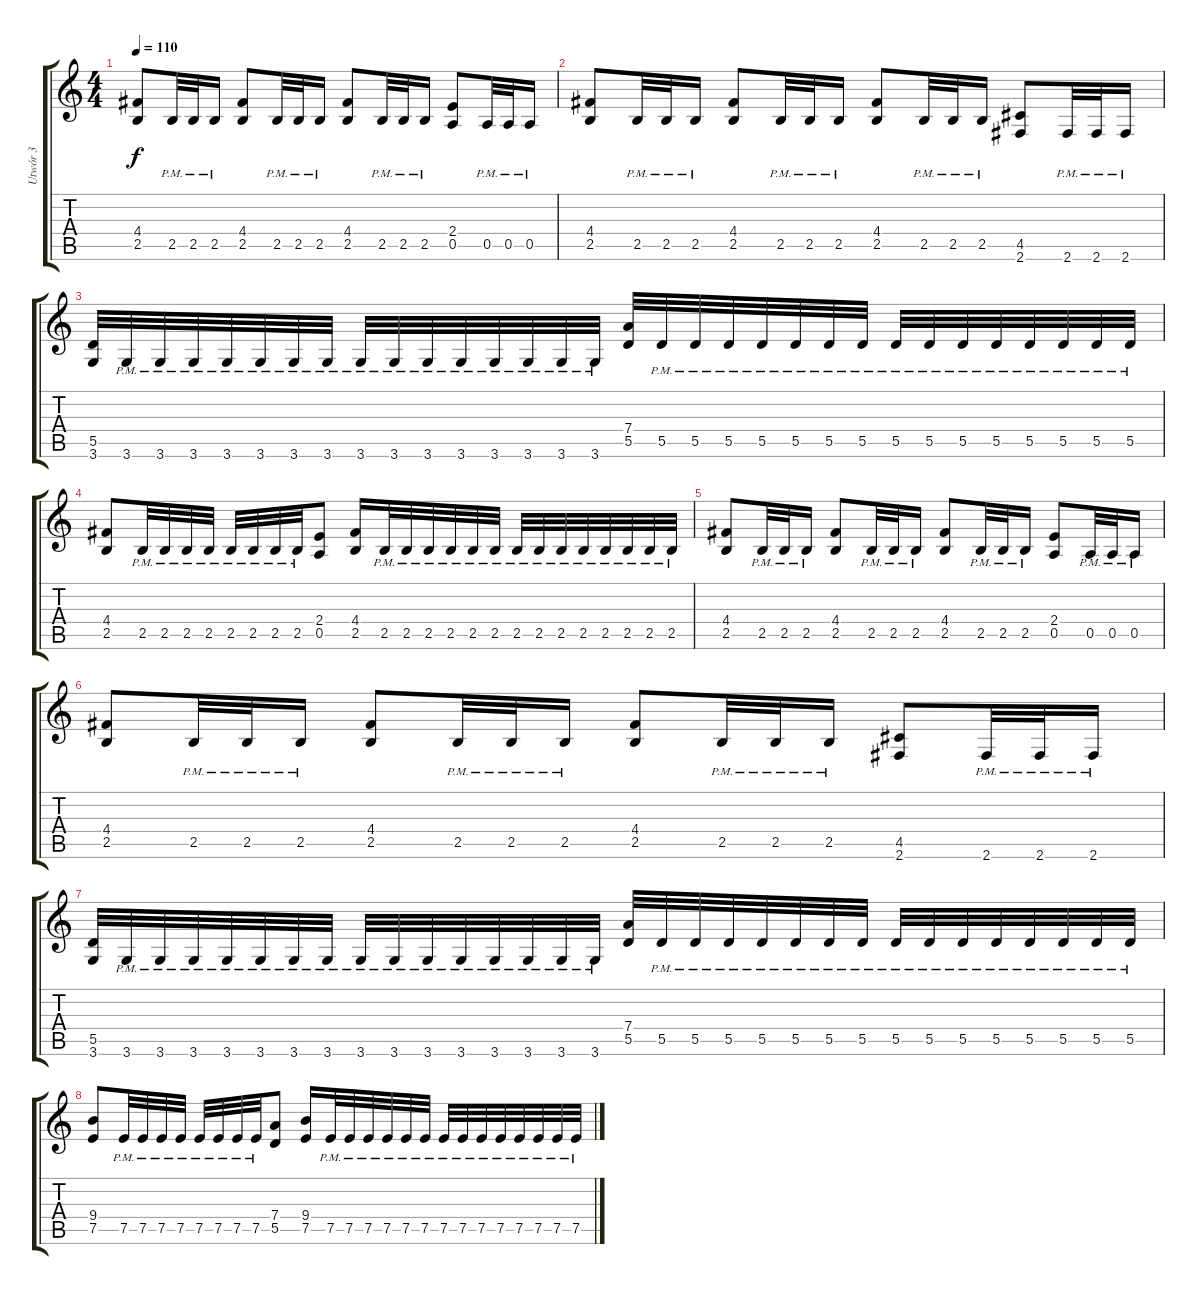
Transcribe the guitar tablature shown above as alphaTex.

\track ("Utwór 3" "Utwór 3") {instrument acousticguitarsteel}
\staff {score tabs}
\tuning (E4 B3 G3 D3 A2 E2) {hide}
\ts (4 4)
\tempo 110
\clef g2
\ks c
(4.4 2.5).8{dy f} 2.5{pm}.32 2.5{pm}.32 2.5{pm}.16 (4.4 2.5).8 2.5{pm}.32 2.5{pm}.32 2.5{pm}.16 (4.4 2.5).8 2.5{pm}.32 2.5{pm}.32 2.5{pm}.16 (2.4 0.5).8 0.5{pm}.32 0.5{pm}.32 0.5{pm}.16 |
(4.4 2.5).8 2.5{pm}.32 2.5{pm}.32 2.5{pm}.16 (4.4 2.5).8 2.5{pm}.32 2.5{pm}.32 2.5{pm}.16 (4.4 2.5).8 2.5{pm}.32 2.5{pm}.32 2.5{pm}.16 (4.5 2.6).8 2.6{pm}.32 2.6{pm}.32 2.6{pm}.16 |
(5.5 3.6).32 3.6{pm}.32 3.6{pm}.32 3.6{pm}.32 3.6{pm}.32 3.6{pm}.32 3.6{pm}.32 3.6{pm}.32 3.6{pm}.32 3.6{pm}.32 3.6{pm}.32 3.6{pm}.32 3.6{pm}.32 3.6{pm}.32 3.6{pm}.32 3.6{pm}.32 (7.4 5.5).32 5.5{pm}.32 5.5{pm}.32 5.5{pm}.32 5.5{pm}.32 5.5{pm}.32 5.5{pm}.32 5.5{pm}.32 5.5{pm}.32 5.5{pm}.32 5.5{pm}.32 5.5{pm}.32 5.5{pm}.32 5.5{pm}.32 5.5{pm}.32 5.5{pm}.32 |
(4.4 2.5).8 2.5{pm}.32 2.5{pm}.32 2.5{pm}.32 2.5{pm}.32 2.5{pm}.32 2.5{pm}.32 2.5{pm}.32 2.5{pm}.32 (2.4 0.5).8 (4.4 2.5).16 2.5{pm}.32 2.5{pm}.32 2.5{pm}.32 2.5{pm}.32 2.5{pm}.32 2.5{pm}.32 2.5{pm}.32 2.5{pm}.32 2.5{pm}.32 2.5{pm}.32 2.5{pm}.32 2.5{pm}.32 2.5{pm}.32 2.5{pm}.32 |
(4.4 2.5).8 2.5{pm}.32 2.5{pm}.32 2.5{pm}.16 (4.4 2.5).8 2.5{pm}.32 2.5{pm}.32 2.5{pm}.16 (4.4 2.5).8 2.5{pm}.32 2.5{pm}.32 2.5{pm}.16 (2.4 0.5).8 0.5{pm}.32 0.5{pm}.32 0.5{pm}.16 |
(4.4 2.5).8 2.5{pm}.32 2.5{pm}.32 2.5{pm}.16 (4.4 2.5).8 2.5{pm}.32 2.5{pm}.32 2.5{pm}.16 (4.4 2.5).8 2.5{pm}.32 2.5{pm}.32 2.5{pm}.16 (4.5 2.6).8 2.6{pm}.32 2.6{pm}.32 2.6{pm}.16 |
(5.5 3.6).32 3.6{pm}.32 3.6{pm}.32 3.6{pm}.32 3.6{pm}.32 3.6{pm}.32 3.6{pm}.32 3.6{pm}.32 3.6{pm}.32 3.6{pm}.32 3.6{pm}.32 3.6{pm}.32 3.6{pm}.32 3.6{pm}.32 3.6{pm}.32 3.6{pm}.32 (7.4 5.5).32 5.5{pm}.32 5.5{pm}.32 5.5{pm}.32 5.5{pm}.32 5.5{pm}.32 5.5{pm}.32 5.5{pm}.32 5.5{pm}.32 5.5{pm}.32 5.5{pm}.32 5.5{pm}.32 5.5{pm}.32 5.5{pm}.32 5.5{pm}.32 5.5{pm}.32 |
(9.4 7.5).8 7.5{pm}.32 7.5{pm}.32 7.5{pm}.32 7.5{pm}.32 7.5{pm}.32 7.5{pm}.32 7.5{pm}.32 7.5{pm}.32 (7.4 5.5).8 (9.4 7.5).16 7.5{pm}.32 7.5{pm}.32 7.5{pm}.32 7.5{pm}.32 7.5{pm}.32 7.5{pm}.32 7.5{pm}.32 7.5{pm}.32 7.5{pm}.32 7.5{pm}.32 7.5{pm}.32 7.5{pm}.32 7.5{pm}.32 7.5{pm}.32
